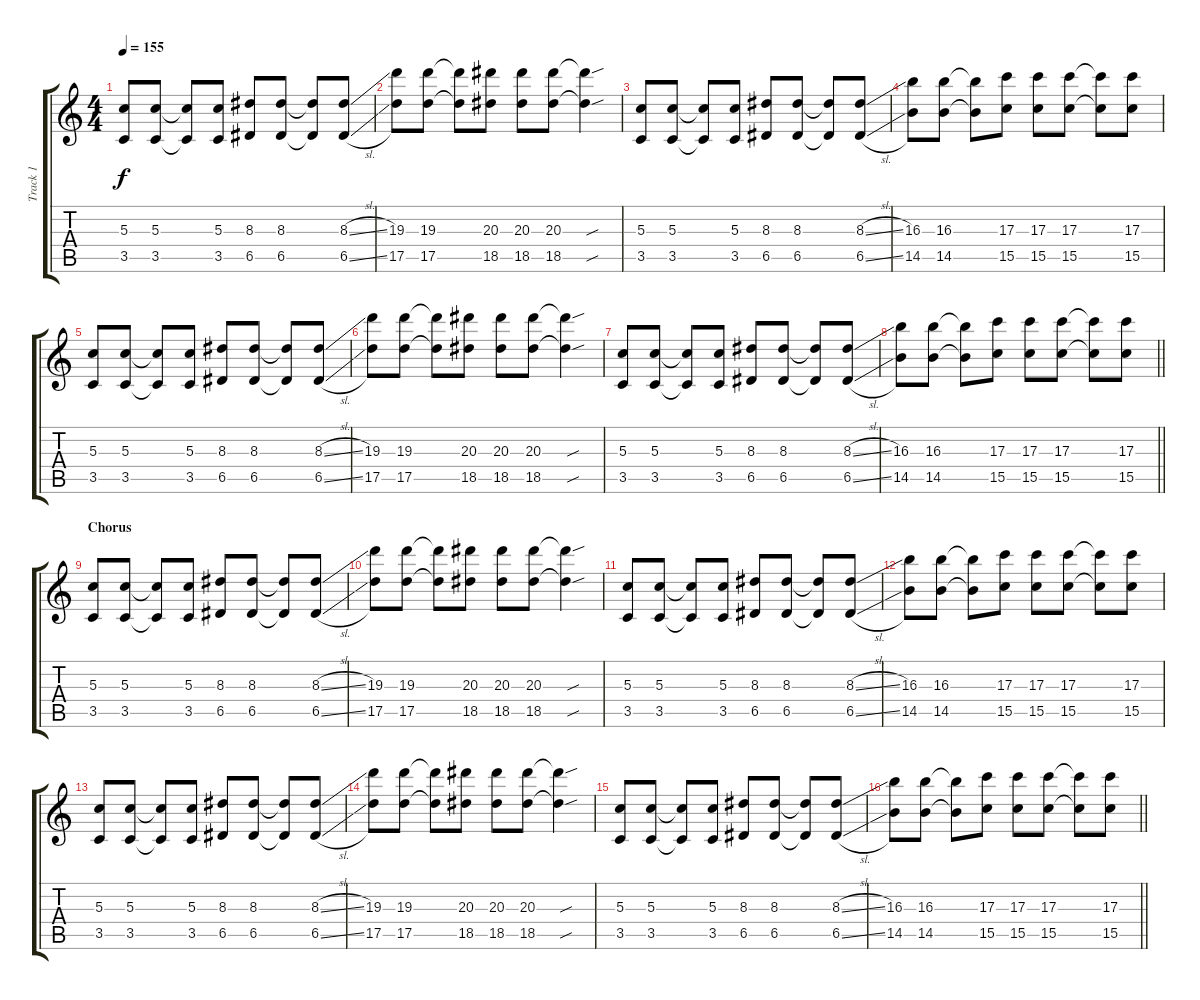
\track ("Track 1" "Track 1") {instrument overdrivenguitar}
\staff {score tabs}
\tuning (E4 B3 G3 D3 A2 E2) {hide}
\ts (4 4)
\tempo 155
\clef g2
\ks c
(5.3 3.5).8{dy f} (5.3 3.5).8 (5.3{t} 3.5{t}).8 (5.3 3.5).8 (8.3 6.5).8 (8.3 6.5).8 (8.3{t} 6.5{t}).8 (8.3{sl} 6.5{sl}).8 |
(19.3 17.5).8 (19.3 17.5).8 (19.3{t} 17.5{t}).8 (20.3 18.5).8 (20.3 18.5).8 (20.3 18.5).8 (20.3{sou t} 18.5{sou t}).4 |
(5.3 3.5).8 (5.3 3.5).8 (5.3{t} 3.5{t}).8 (5.3 3.5).8 (8.3 6.5).8 (8.3 6.5).8 (8.3{t} 6.5{t}).8 (8.3{sl} 6.5{sl}).8 |
(16.3 14.5).8 (16.3 14.5).8 (16.3{t} 14.5{t}).8 (17.3 15.5).8 (17.3 15.5).8 (17.3 15.5).8 (17.3{t} 15.5{t}).8 (17.3 15.5).8 |
(5.3 3.5).8 (5.3 3.5).8 (5.3{t} 3.5{t}).8 (5.3 3.5).8 (8.3 6.5).8 (8.3 6.5).8 (8.3{t} 6.5{t}).8 (8.3{sl} 6.5{sl}).8 |
(19.3 17.5).8 (19.3 17.5).8 (19.3{t} 17.5{t}).8 (20.3 18.5).8 (20.3 18.5).8 (20.3 18.5).8 (20.3{sou t} 18.5{sou t}).4 |
(5.3 3.5).8 (5.3 3.5).8 (5.3{t} 3.5{t}).8 (5.3 3.5).8 (8.3 6.5).8 (8.3 6.5).8 (8.3{t} 6.5{t}).8 (8.3{sl} 6.5{sl}).8 |
\barLineRight lightlight
(16.3 14.5).8 (16.3 14.5).8 (16.3{t} 14.5{t}).8 (17.3 15.5).8 (17.3 15.5).8 (17.3 15.5).8 (17.3{t} 15.5{t}).8 (17.3 15.5).8 |
\section ("" "Chorus")
(5.3 3.5).8 (5.3 3.5).8 (5.3{t} 3.5{t}).8 (5.3 3.5).8 (8.3 6.5).8 (8.3 6.5).8 (8.3{t} 6.5{t}).8 (8.3{sl} 6.5{sl}).8 |
(19.3 17.5).8 (19.3 17.5).8 (19.3{t} 17.5{t}).8 (20.3 18.5).8 (20.3 18.5).8 (20.3 18.5).8 (20.3{sou t} 18.5{sou t}).4 |
(5.3 3.5).8 (5.3 3.5).8 (5.3{t} 3.5{t}).8 (5.3 3.5).8 (8.3 6.5).8 (8.3 6.5).8 (8.3{t} 6.5{t}).8 (8.3{sl} 6.5{sl}).8 |
(16.3 14.5).8 (16.3 14.5).8 (16.3{t} 14.5{t}).8 (17.3 15.5).8 (17.3 15.5).8 (17.3 15.5).8 (17.3{t} 15.5{t}).8 (17.3 15.5).8 |
(5.3 3.5).8 (5.3 3.5).8 (5.3{t} 3.5{t}).8 (5.3 3.5).8 (8.3 6.5).8 (8.3 6.5).8 (8.3{t} 6.5{t}).8 (8.3{sl} 6.5{sl}).8 |
(19.3 17.5).8 (19.3 17.5).8 (19.3{t} 17.5{t}).8 (20.3 18.5).8 (20.3 18.5).8 (20.3 18.5).8 (20.3{sou t} 18.5{sou t}).4 |
(5.3 3.5).8 (5.3 3.5).8 (5.3{t} 3.5{t}).8 (5.3 3.5).8 (8.3 6.5).8 (8.3 6.5).8 (8.3{t} 6.5{t}).8 (8.3{sl} 6.5{sl}).8 |
\barLineRight lightlight
(16.3 14.5).8 (16.3 14.5).8 (16.3{t} 14.5{t}).8 (17.3 15.5).8 (17.3 15.5).8 (17.3 15.5).8 (17.3{t} 15.5{t}).8 (17.3 15.5).8
